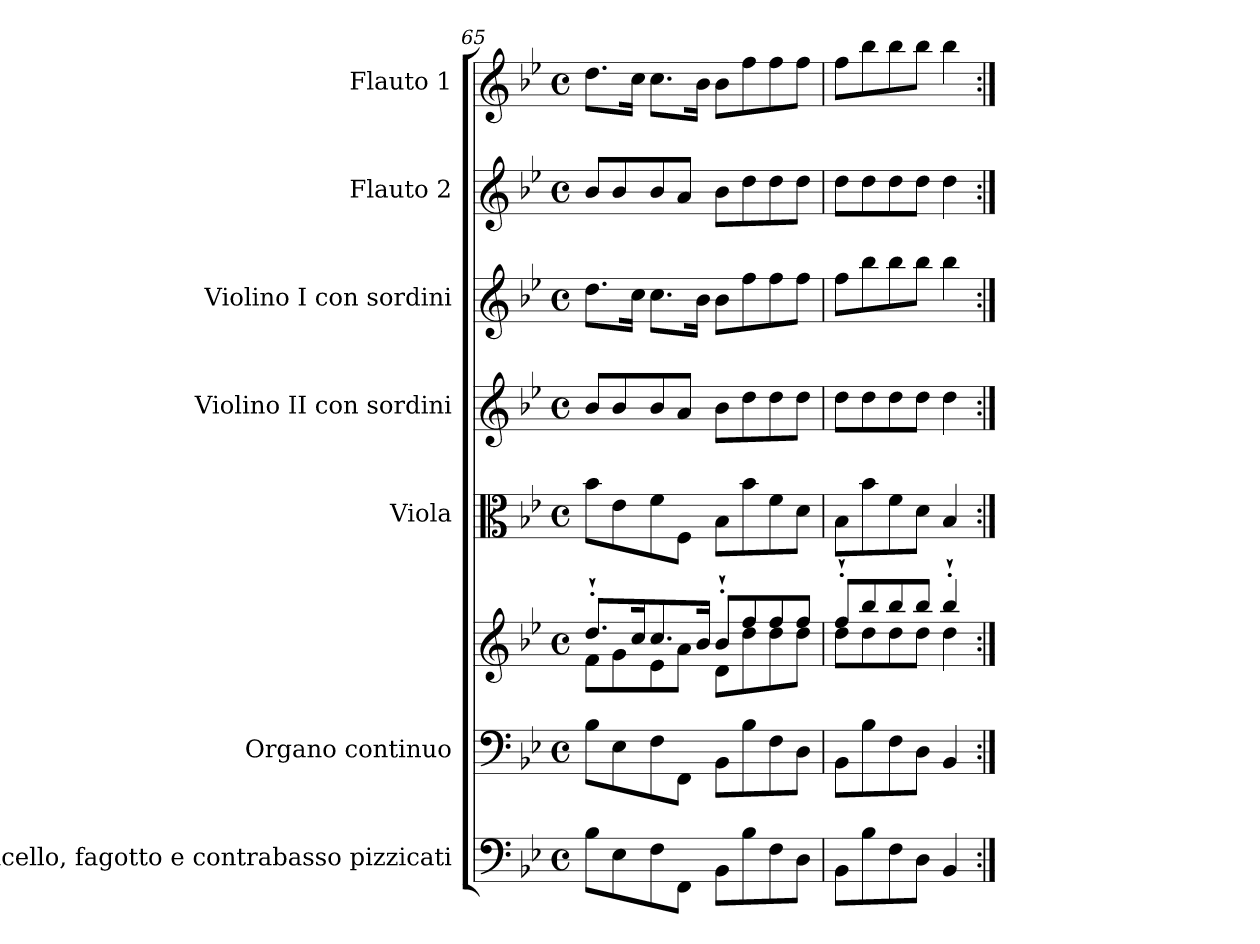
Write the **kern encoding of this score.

**kern	**kern	**kern	**kern	**kern	**kern	**kern	**kern
*part7	*part6	*part6	*part5	*part4	*part3	*part2	*part1
*staff8	*staff7	*staff6	*staff5	*staff4	*staff3	*staff2	*staff1
*I"Violoncello, fagotto e contrabasso pizzicati	*I"Organo  continuo	*	*I"Viola	*I"Violino II con sordini	*I"Violino I  con sordini	*I"Flauto 2	*I"Flauto 1
*I'Vlc	*I'Org.  cont.	*	*I'Va	*I'Vln. 2	*I'Vln. I	*I'Fl. 2	*I'Fl.1
*clefF4	*clefF4	*clefG2	*clefC3	*clefG2	*clefG2	*clefG2	*clefG2
*k[b-e-]	*k[b-e-]	*k[b-e-]	*k[b-e-]	*k[b-e-]	*k[b-e-]	*k[b-e-]	*k[b-e-]
*M4/4	*M4/4	*M4/4	*M4/4	*M4/4	*M4/4	*M4/4	*M4/4
*met(c)	*met(c)	*met(c)	*met(c)	*met(c)	*met(c)	*met(c)	*met(c)
=65	=65	=65	=65	=65	=65	=65	=65
*	*	*^	*	*	*	*	*
8B-\L	8B-\L	8.dd'`/L	8f!\L	8b-\L	8b-/L	8.dd\L	8b-/L	8.dd\L
8E-\	8E-\	.	8g!\	8e-\	8b-/	.	8b-/	.
.	.	16cc/K	.	.	.	16cc\Jk	.	16cc\Jk
8F\	8F\	8.cc/	8e-!\	8f\	8b-/	8.cc\L	8b-/	8.cc\L
8FF\J	8FF\J	.	8a!\J	8F\J	8a/J	.	8a/J	.
.	.	16b-/Jk	.	.	.	16b-\Jk	.	16b-\Jk
8BB-\L	8BB-\L	8b-'`/L	8d!\L	8B-\L	8b-\L	8b-\L	8b-\L	8b-\L
8B-\	8B-\	8ff/	8dd!\	8b-\	8dd\	8ff\	8dd\	8ff\
8F\	8F\	8ff/	8dd!\	8f\	8dd\	8ff\	8dd\	8ff\
8D\J	8D\J	8ff/J	8dd!\J	8d\J	8dd\J	8ff\J	8dd\J	8ff\J
=66	=66	=66	=66	=66	=66	=66	=66	=66
8BB-\L	8BB-\L	8ff'`/L	8dd!\L	8B-\L	8dd\L	8ff\L	8dd\L	8ff\L
8B-\	8B-\	8bb-/	8dd!\	8b-\	8dd\	8bb-\	8dd\	8bb-\
8F\	8F\	8bb-/	8dd!\	8f\	8dd\	8bb-\	8dd\	8bb-\
8D\J	8D\J	8bb-/J	8dd!\J	8d\J	8dd\J	8bb-\J	8dd\J	8bb-\J
4BB-/	4BB-/	4bb-'`/	4dd!\	4B-/	4dd\	4bb-\	4dd\	4bb-\
*	*	*v	*v	*	*	*	*	*
=:|!	=:|!	=:|!	=:|!	=:|!	=:|!	=:|!	=:|!
*-	*-	*-	*-	*-	*-	*-	*-
